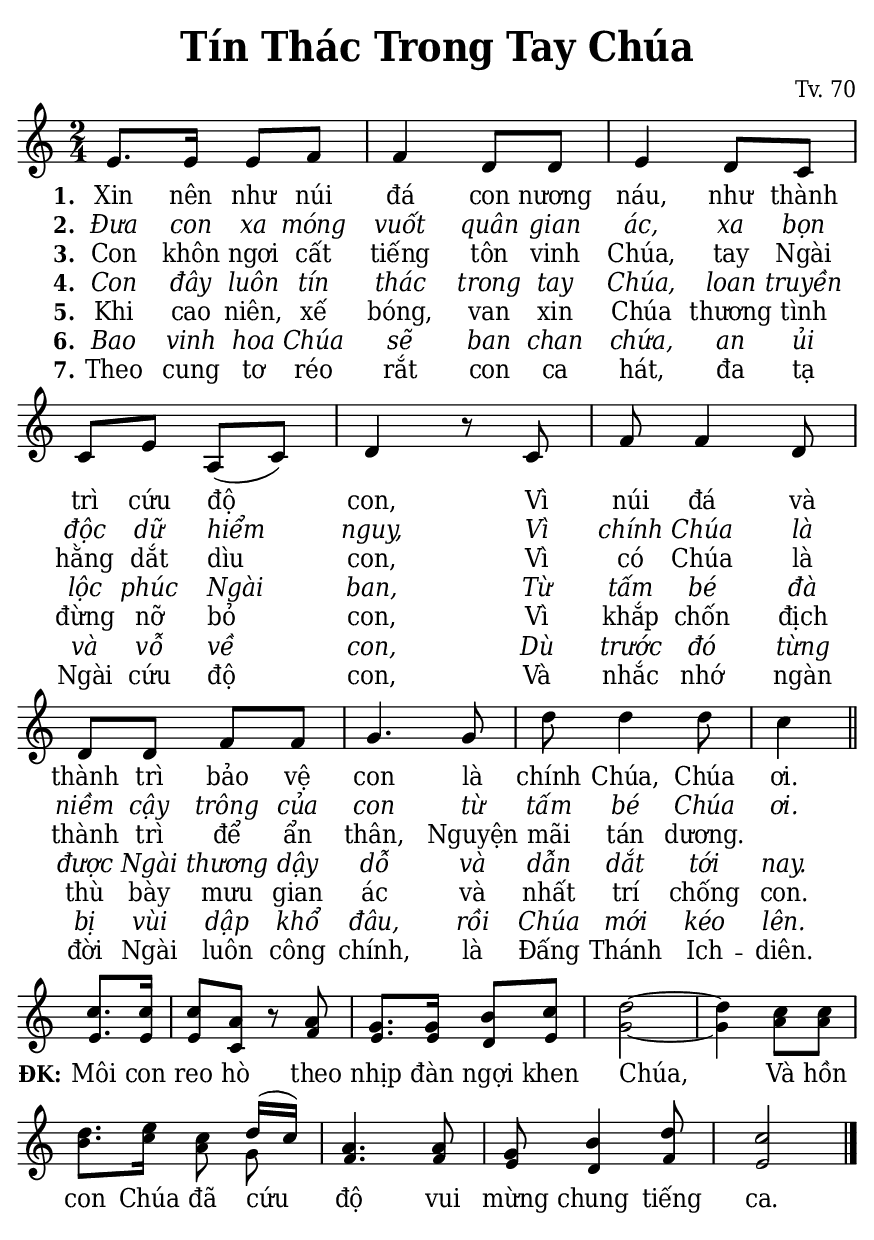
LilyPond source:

% Cài đặt chung\
\version "2.22.1"
\include "english.ly"

\header {
  title = \markup { \fontsize #1 "Tín Thác Trong Tay Chúa" }
  composer = "Tv. 70"
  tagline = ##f
}

% Nhạc phiên khúc
nhacPhienKhucSop = \relative c' {
  e8. e16 e8 f |
  f4 d8 d |
  e4 d8 c |
  c e a, (c) |
  d4 r8 c |
  f f4 d8 |
  d d f f |
  g4. g8 |
  d' d4 d8 |
  c4 \bar "||" \break
  
  c8. c16 |
  c8 a r a |
  g8. g16 b8 c |
  d2 ~ |
  d4 c8 c |
  d8. e16 c8 d16 (c) |
  a4. a8 |
  g b4 d8 |
  c2 \bar "|."
}

nhacPhienKhucAlto = \relative c' {
  R2*9
  r4
  e8. e16 |
  e8 c r f |
  e8. e16 d8 e |
  g2 ~ |
  g4 a8 a |
  b8. c16 a8 g |
  f4. f8 |
  e d4 f8 |
  e2
}

% Lời phiên khúc
loiPhienKhucSop = \lyrics {
  <<
    {
      \set stanza = "1."
      Xin nên như núi đá con nương náu,
      như thành trì cứu độ con,
      Vì núi đá và thành trì bảo vệ con là chính Chúa,
      Chúa ơi.
    }
    \new Lyrics {
	    \set associatedVoice = "beSop"
	    \set stanza = "2."
      \override Lyrics.LyricText.font-shape = #'italic
	    Đưa con xa móng vuốt quân gian ác,
	    xa bọn độc dữ hiểm nguy,
	    Vì chính Chúa là niềm cậy trông
	    của con từ tấm bé Chúa ơi.
    }
    \new Lyrics {
	    \set associatedVoice = "beSop"
	    \set stanza = "3."
	    Con khôn ngơi cất tiếng tôn vinh Chúa,
	    tay Ngài hằng dắt dìu con,
	    Vì có Chúa là thành trì để ẩn thân,
	    Nguyện mãi tán dương.
    }
    \new Lyrics {
	    \set associatedVoice = "beSop"
	    \set stanza = "4."
      \override Lyrics.LyricText.font-shape = #'italic
	    Con đây luôn tín thác trong tay Chúa,
	    loan truyền lộc phúc Ngài ban,
	    Từ tấm bé đà được Ngài thương dậy dỗ
	    và dẫn dắt tới nay.
    }
    \new Lyrics {
	    \set associatedVoice = "beSop"
	    \set stanza = "5."
	    Khi cao niên, xế bóng,
	    van xin Chúa thương tình đừng nỡ bỏ con,
	    Vì khắp chốn địch thù bày mưu gian ác
	    và nhất trí chống con.
    }
    \new Lyrics {
	    \set associatedVoice = "beSop"
	    \set stanza = "6."
      \override Lyrics.LyricText.font-shape = #'italic
	    Bao vinh hoa Chúa sẽ ban chan chứa,
	    an ủi và vỗ về con,
	    Dù trước đó từng bị vùi dập khổ đâu,
	    rồi Chúa mới kéo lên.
    }
    \new Lyrics {
	    \set associatedVoice = "beSop"
	    \set stanza = "7."
	    Theo cung tơ réo rắt con ca hát,
	    đa tạ Ngài cứu độ con,
	    Và nhắc nhớ ngàn đời Ngài luôn công chính,
	    là Đấng Thánh Ich -- diên.
    }
  >>
  \set stanza = "ĐK:"
  Môi con reo hò theo nhịp đàn ngợi khen Chúa,
  Và hồn con Chúa đã cứu độ vui mừng chung tiếng ca.
}

% Dàn trang
\paper {
  #(set-paper-size "a5")
  top-margin = 3\mm
  bottom-margin = 3\mm
  left-margin = 3\mm
  right-margin = 3\mm
  indent = #0
  #(define fonts
	 (make-pango-font-tree "Deja Vu Serif Condensed"
	 		       "Deja Vu Serif Condensed"
			       "Deja Vu Serif Condensed"
			       (/ 20 20)))
  print-page-number = ##f
  %system-system-spacing = #'((basic-distance . 0.1) (padding . 1))
  page-count = 1
}

TongNhip = {
  \key c \major \time 2/4
  \set Timing.beamExceptions = #'()
  \set Timing.baseMoment = #(ly:make-moment 1/4)
}

% Đổi kích thước nốt cho bè phụ
notBePhu =
#(define-music-function (font-size music) (number? ly:music?)
   (for-some-music
     (lambda (m)
       (if (music-is-of-type? m 'rhythmic-event)
           (begin
             (set! (ly:music-property m 'tweaks)
                   (cons `(font-size . ,font-size)
                         (ly:music-property m 'tweaks)))
             #t)
           #f))
     music)
   music)

\score {
  \new ChoirStaff <<
    \new Staff \with {
        \consists "Merge_rests_engraver"
        printPartCombineTexts = ##f
      }
      <<
      \new Voice \TongNhip \partCombine 
        \nhacPhienKhucSop
        \notBePhu -1 { \nhacPhienKhucAlto }
      \new NullVoice = beSop \nhacPhienKhucSop
      \new Lyrics \lyricsto beSop \loiPhienKhucSop
      >>
  >>
  \layout {
    \override Lyrics.LyricSpace.minimum-distance = #0.8
    \override Score.BarNumber.break-visibility = ##(#f #f #f)
    \override Score.SpacingSpanner.uniform-stretching = ##t
  } 
}
